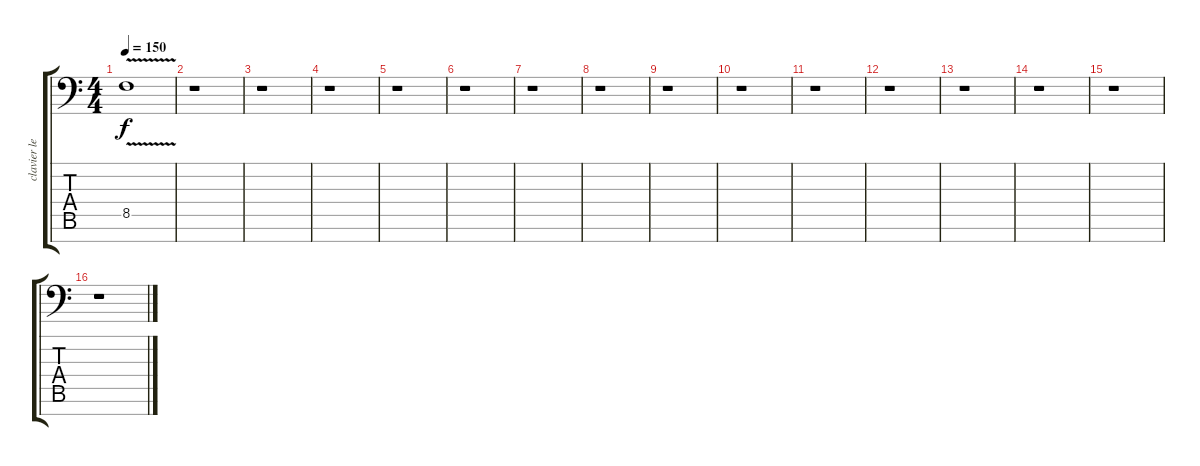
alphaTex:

\track ("clavier lead" "clavier le") {instrument lead2sawtooth}
\staff {score tabs}
\tuning (E4 B3 G3 D3 A2 E2 B-1) {hide}
\ts (4 4)
\tempo 150
\clef f4
\ks c
8.5{v}.1{dy f} |
r.1 |
r.1 |
r.1 |
r.1 |
r.1 |
r.1 |
r.1 |
r.1 |
r.1 |
r.1 |
r.1 |
r.1 |
r.1 |
r.1 |
r.1
